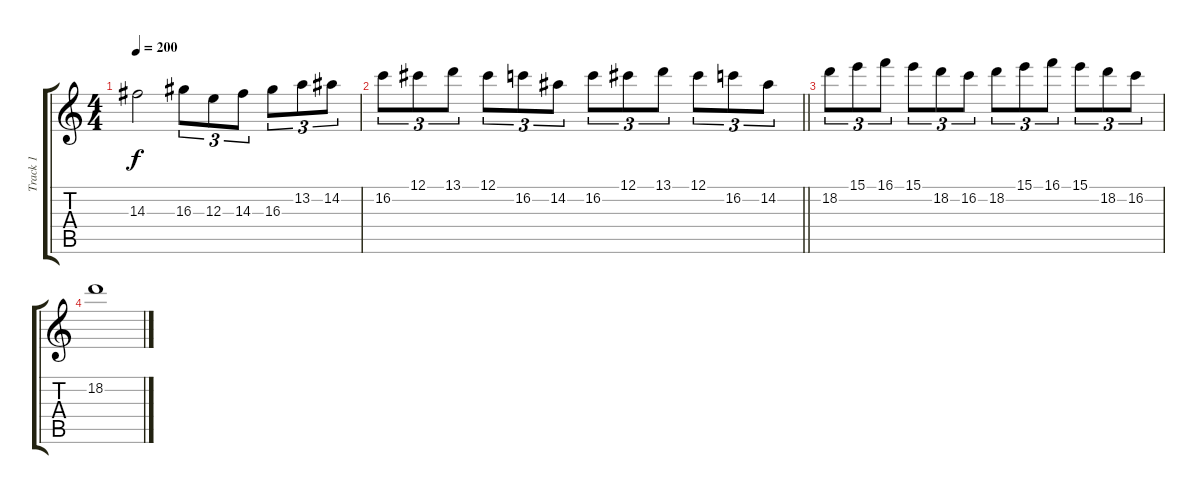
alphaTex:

\track ("Track 1" "Track 1") {instrument distortionguitar}
\staff {score tabs}
\tuning (Db4 Ab3 E3 B2 Gb2 Db2) {hide}
\ts (4 4)
\tempo 200
\clef g2
\ks c
14.3.2{dy f} 16.3.8{tu (3 2)} 12.3.8{tu (3 2)} 14.3.8{tu (3 2)} 16.3.8{tu (3 2)} 13.2.8{tu (3 2)} 14.2.8{tu (3 2)} |
\barLineRight lightlight
16.2.8{tu (3 2)} 12.1.8{tu (3 2)} 13.1.8{tu (3 2)} 12.1.8{tu (3 2)} 16.2.8{tu (3 2)} 14.2.8{tu (3 2)} 16.2.8{tu (3 2)} 12.1.8{tu (3 2)} 13.1.8{tu (3 2)} 12.1.8{tu (3 2)} 16.2.8{tu (3 2)} 14.2.8{tu (3 2)} |
18.2.8{tu (3 2)} 15.1.8{tu (3 2)} 16.1.8{tu (3 2)} 15.1.8{tu (3 2)} 18.2.8{tu (3 2)} 16.2.8{tu (3 2)} 18.2.8{tu (3 2)} 15.1.8{tu (3 2)} 16.1.8{tu (3 2)} 15.1.8{tu (3 2)} 18.2.8{tu (3 2)} 16.2.8{tu (3 2)} |
18.2.1
